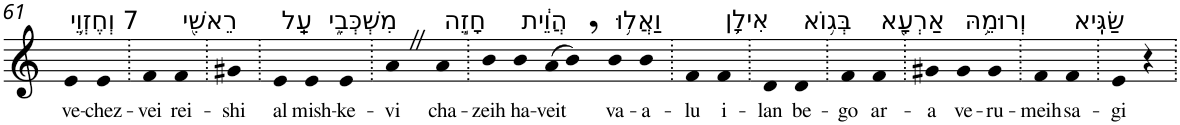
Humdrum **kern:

**kern	**text
*part1	*part1
*staff1	*staff1
*I"Piano	*
*I'Pno	*
!!LO:PB:g=z
*clefG2	*
*k[]	*
=61	=61
!LO:TX:a:t=7 וְחֶזְוֵ֥י	!
!	!LO:LY:b
4e	ve-
!	!LO:LY:b
4e	-chez-
=62.	=62.
!	!LO:LY:b
4f	-vei
!LO:TX:a:t=רֵאשִׁ֖י	!
!	!LO:LY:b
4f	rei-
=63.	=63.
!	!LO:LY:b
4g#X	-shi
=64.	=64.
!LO:TX:a:t=עַֽל	!
!	!LO:LY:b
4e	al
!LO:TX:a:t=מִשְׁכְּבִ֑י	!
!	!LO:LY:b
4e	mish-
!	!LO:LY:b
4e	-ke-
=65.	=65.
!	!LO:LY:b
4aZ	-vi
!LO:TX:a:t=חָזֵ֣ה	!
!	!LO:LY:b
4a	cha-
=66.	=66.
!	!LO:LY:b
4b	-zeih
!LO:TX:a:t=הֲוֵ֔ית	!
!	!LO:LY:b
4b	ha-
!	!LO:LY:b
(>8a	-veit
8b,)	.
!LO:TX:a:t=וַאֲל֥וּ	!
!	!LO:LY:b
4b	va-
!	!LO:LY:b
4b	-a-
=67.	=67.
!	!LO:LY:b
4f	-lu
!LO:TX:a:t=אִילָ֛ן	!
!	!LO:LY:b
4f	i-
=68.	=68.
!	!LO:LY:b
4d	-lan
!LO:TX:a:t=בְּג֥וֹא	!
!	!LO:LY:b
4d	be-
=69.	=69.
!	!LO:LY:b
4f	-go
!LO:TX:a:t=אַרְעָ֖א	!
!	!LO:LY:b
4f	ar-
=70.	=70.
!	!LO:LY:b
4g#X	-a
!LO:TX:a:t=וְרוּמֵ֥הּ	!
!	!LO:LY:b
4g#	ve-
!	!LO:LY:b
4g#	-ru-
=71.	=71.
!	!LO:LY:b
4f	-meih
!LO:TX:a:t=שַׂגִּֽיא	!
!	!LO:LY:b
4f	sa-
=72.	=72.
!	!LO:LY:b
4e	-gi
4r	.
=.	=.
*-	*-
